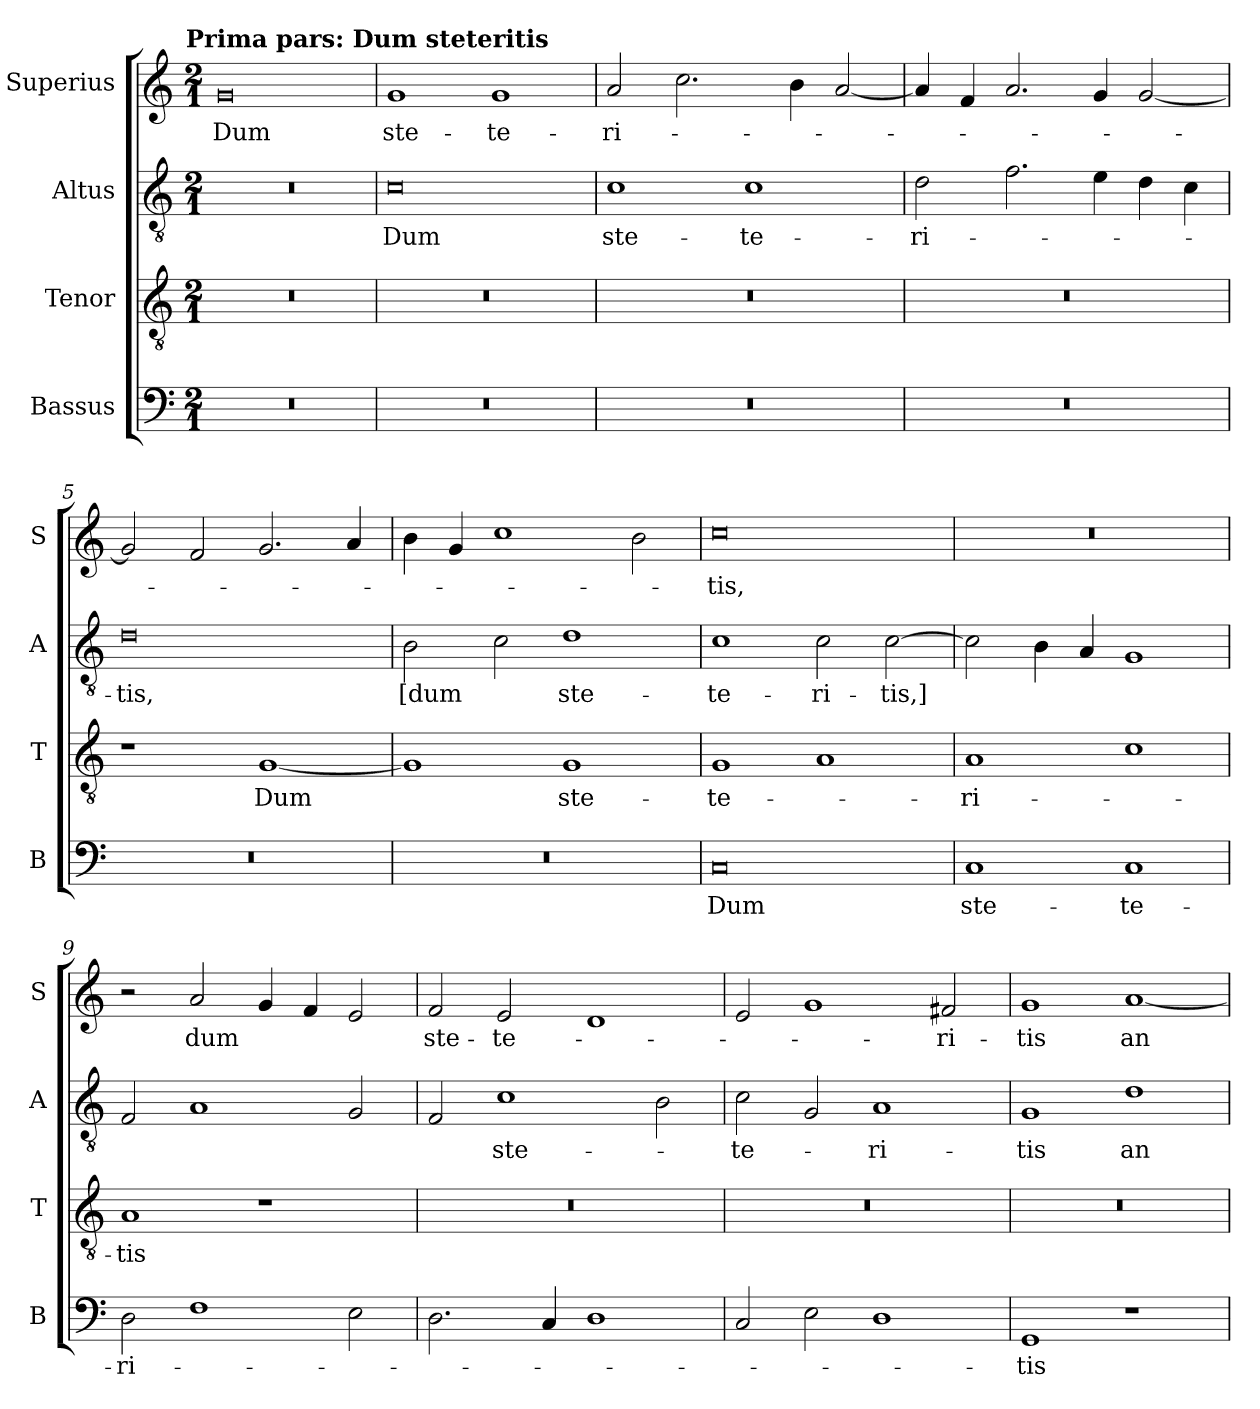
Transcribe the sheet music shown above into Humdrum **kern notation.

**kern	**text	**kern	**text	**kern	**text	**kern	**text
*part4	*part4	*part3	*part3	*part2	*part2	*part1	*part1
*staff4	*staff4	*staff3	*staff3	*staff2	*staff2	*staff1	*staff1
*I"Bassus	*	*I"Tenor	*	*I"Altus	*	*I"Superius	*
*I'B	*	*I'T	*	*I'A	*	*I'S	*
*clefF4	*	*clefGv2	*	*clefGv2	*	*clefG2	*
*k[]	*	*k[]	*	*k[]	*	*k[]	*
!!LO:TX:omd:t=Prima pars&colon; Dum steteritis
*M2/1	*	*M2/1	*	*M2/1	*	*M2/1	*
=1	=1	=1	=1	=1	=1	=1	=1
0r	.	0r	.	0r	.	0g	Dum
=2	=2	=2	=2	=2	=2	=2	=2
0r	.	0r	.	0c	Dum	1g	ste-
.	.	.	.	.	.	1g	-te-
=3	=3	=3	=3	=3	=3	=3	=3
0r	.	0r	.	1c	ste-	2a	-ri-
.	.	.	.	.	.	2.cc	.
.	.	.	.	1c	-te-	.	.
.	.	.	.	.	.	4b	.
.	.	.	.	.	.	[2a	.
=4	=4	=4	=4	=4	=4	=4	=4
0r	.	0r	.	2d	-ri-	4a]	.
.	.	.	.	.	.	4f	.
.	.	.	.	2.f	.	2.a	.
.	.	.	.	4e	.	4g	.
.	.	.	.	4d	.	[2g	.
.	.	.	.	4c	.	.	.
=5	=5	=5	=5	=5	=5	=5	=5
0r	.	1r	.	0d	-tis,	2g]	.
.	.	.	.	.	.	2f	.
.	.	[1G	Dum	.	.	2.g	.
.	.	.	.	.	.	4a	.
=6	=6	=6	=6	=6	=6	=6	=6
0r	.	1G]	.	2B	[dum	4b	.
.	.	.	.	.	.	4g	.
.	.	.	.	2c	.	1cc	.
.	.	1G	ste-	1d	ste-	.	.
.	.	.	.	.	.	2b	.
=7	=7	=7	=7	=7	=7	=7	=7
0C	Dum	1G	-te-	1c	-te-	0cc	-tis,
.	.	1A	.	2c	-ri-	.	.
.	.	.	.	[2c	-tis,]	.	.
=8	=8	=8	=8	=8	=8	=8	=8
1C	ste-	1A	-ri-	2c]	.	0r	.
.	.	.	.	4B	.	.	.
.	.	.	.	4A	.	.	.
1C	-te-	1c	.	1G	.	.	.
=9	=9	=9	=9	=9	=9	=9	=9
2D	-ri-	1A	-tis	2F	.	2r	.
1F	.	.	.	1A	.	2a	dum
.	.	1r	.	.	.	4g	.
.	.	.	.	.	.	4f	.
2E	.	.	.	2G	.	2e	.
=10	=10	=10	=10	=10	=10	=10	=10
2.D	.	0r	.	2F	.	2f	ste-
.	.	.	.	1c	ste-	2e	-te-
4C	.	.	.	.	.	.	.
1D	.	.	.	.	.	1d	.
.	.	.	.	2B	.	.	.
=11	=11	=11	=11	=11	=11	=11	=11
2C	.	0r	.	2c	-te-	2e	.
2E	.	.	.	2G	.	1g	.
1D	.	.	.	1A	-ri-	.	.
.	.	.	.	.	.	2f#X	-ri-
=12	=12	=12	=12	=12	=12	=12	=12
1GG	-tis	0r	.	1G	-tis	1g	-tis
1r	.	.	.	1d	an-	[1a	an-
=	=	=	=	=	=	=	=
*-	*-	*-	*-	*-	*-	*-	*-
